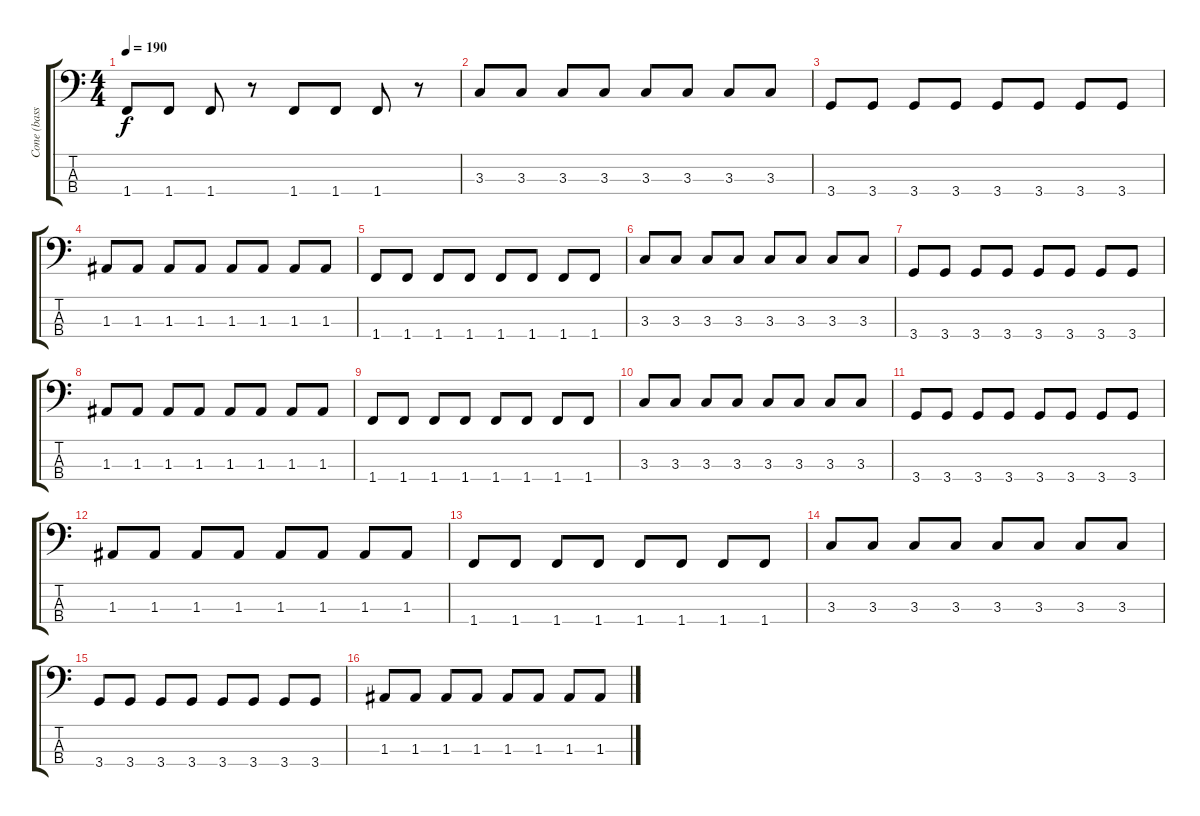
\track ("Cone (bass)" "Cone (bass") {instrument electricbasspick}
\staff {score tabs}
\tuning (G2 D2 A1 E1) {hide}
\ts (4 4)
\tempo 190
\clef f4
\ks c
1.4.8{dy f} 1.4.8 1.4.8 r.8 1.4.8 1.4.8 1.4.8 r.8 |
3.3.8 3.3.8 3.3.8 3.3.8 3.3.8 3.3.8 3.3.8 3.3.8 |
3.4.8 3.4.8 3.4.8 3.4.8 3.4.8 3.4.8 3.4.8 3.4.8 |
1.3.8 1.3.8 1.3.8 1.3.8 1.3.8 1.3.8 1.3.8 1.3.8 |
1.4.8 1.4.8 1.4.8 1.4.8 1.4.8 1.4.8 1.4.8 1.4.8 |
3.3.8 3.3.8 3.3.8 3.3.8 3.3.8 3.3.8 3.3.8 3.3.8 |
3.4.8 3.4.8 3.4.8 3.4.8 3.4.8 3.4.8 3.4.8 3.4.8 |
1.3.8 1.3.8 1.3.8 1.3.8 1.3.8 1.3.8 1.3.8 1.3.8 |
1.4.8 1.4.8 1.4.8 1.4.8 1.4.8 1.4.8 1.4.8 1.4.8 |
3.3.8 3.3.8 3.3.8 3.3.8 3.3.8 3.3.8 3.3.8 3.3.8 |
3.4.8 3.4.8 3.4.8 3.4.8 3.4.8 3.4.8 3.4.8 3.4.8 |
1.3.8 1.3.8 1.3.8 1.3.8 1.3.8 1.3.8 1.3.8 1.3.8 |
1.4.8 1.4.8 1.4.8 1.4.8 1.4.8 1.4.8 1.4.8 1.4.8 |
3.3.8 3.3.8 3.3.8 3.3.8 3.3.8 3.3.8 3.3.8 3.3.8 |
3.4.8 3.4.8 3.4.8 3.4.8 3.4.8 3.4.8 3.4.8 3.4.8 |
1.3.8 1.3.8 1.3.8 1.3.8 1.3.8 1.3.8 1.3.8 1.3.8
